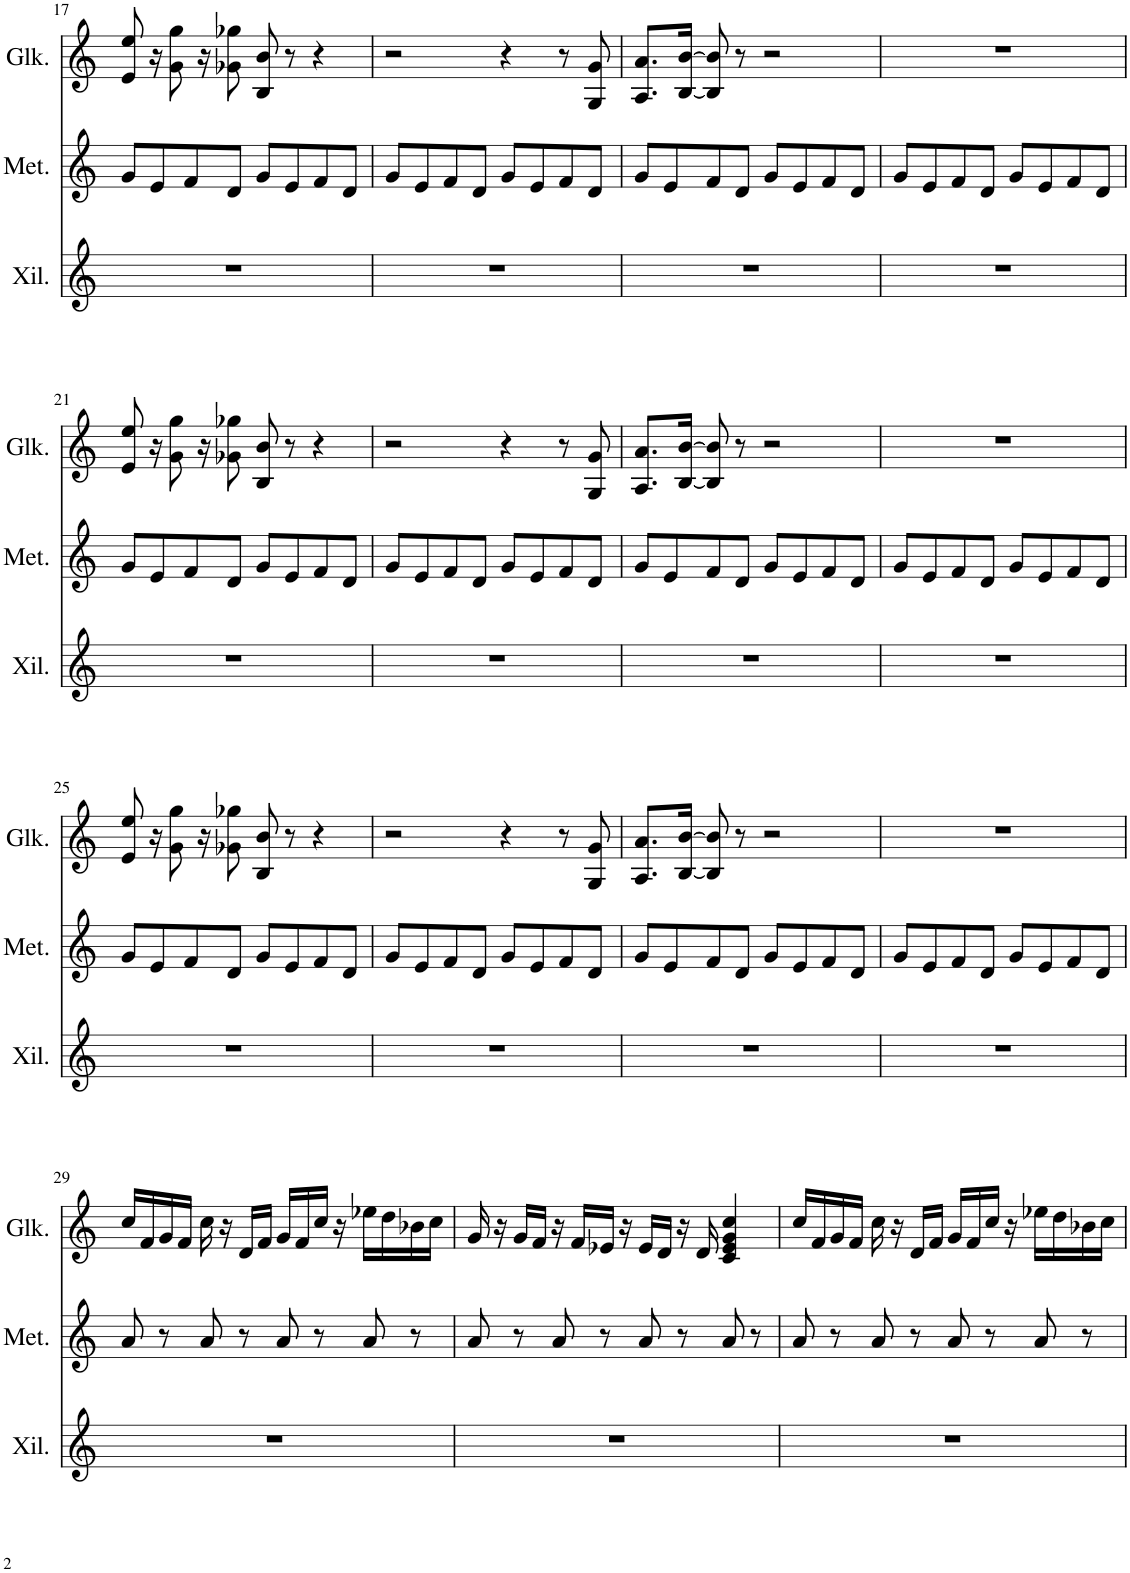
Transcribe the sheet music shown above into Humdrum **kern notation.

**kern	**kern	**kern
*part3	*part2	*part1
*staff3	*staff2	*staff1
*I"Xilófono	*I"Metalofón	*I"Glockenspiel
*I'Xil.	*I'Met.	*I'Glk.
!!LO:PB:g=z
*clefG2	*clefG2	*clefG2
*Trd-7c-12	*	*Trd-14c-24
*k[]	*k[]	*k[]
*M4/4	*M4/4	*M4/4
=17	=17	=17
1r	8g/L	8e/ 8ee/
.	8e/	16r
.	.	8g\ 8gg\
.	8f/	.
.	.	16r
.	8d/J	8g-X\ 8gg-X\
.	8g/L	8B/ 8b/
.	8e/	8r
.	8f/	4r
.	8d/J	.
=18	=18	=18
1r	8g/L	2r
.	8e/	.
.	8f/	.
.	8d/J	.
.	8g/L	4r
.	8e/	.
.	8f/	8r
.	8d/J	8G/ 8g/
=19	=19	=19
1r	8g/L	8.A/ 8.a/L
.	8e/	.
.	.	[16B/ [16b/Jk
.	8f/	8B/] 8b/]
.	8d/J	8r
.	8g/L	2r
.	8e/	.
.	8f/	.
.	8d/J	.
=20	=20	=20
1r	8g/L	1r
.	8e/	.
.	8f/	.
.	8d/J	.
.	8g/L	.
.	8e/	.
.	8f/	.
.	8d/J	.
!!LO:LB:g=z
=21	=21	=21
1r	8g/L	8e/ 8ee/
.	8e/	16r
.	.	8g\ 8gg\
.	8f/	.
.	.	16r
.	8d/J	8g-X\ 8gg-X\
.	8g/L	8B/ 8b/
.	8e/	8r
.	8f/	4r
.	8d/J	.
=22	=22	=22
1r	8g/L	2r
.	8e/	.
.	8f/	.
.	8d/J	.
.	8g/L	4r
.	8e/	.
.	8f/	8r
.	8d/J	8G/ 8g/
=23	=23	=23
1r	8g/L	8.A/ 8.a/L
.	8e/	.
.	.	[16B/ [16b/Jk
.	8f/	8B/] 8b/]
.	8d/J	8r
.	8g/L	2r
.	8e/	.
.	8f/	.
.	8d/J	.
=24	=24	=24
1r	8g/L	1r
.	8e/	.
.	8f/	.
.	8d/J	.
.	8g/L	.
.	8e/	.
.	8f/	.
.	8d/J	.
!!LO:LB:g=z
=25	=25	=25
1r	8g/L	8e/ 8ee/
.	8e/	16r
.	.	8g\ 8gg\
.	8f/	.
.	.	16r
.	8d/J	8g-X\ 8gg-X\
.	8g/L	8B/ 8b/
.	8e/	8r
.	8f/	4r
.	8d/J	.
=26	=26	=26
1r	8g/L	2r
.	8e/	.
.	8f/	.
.	8d/J	.
.	8g/L	4r
.	8e/	.
.	8f/	8r
.	8d/J	8G/ 8g/
=27	=27	=27
1r	8g/L	8.A/ 8.a/L
.	8e/	.
.	.	[16B/ [16b/Jk
.	8f/	8B/] 8b/]
.	8d/J	8r
.	8g/L	2r
.	8e/	.
.	8f/	.
.	8d/J	.
=28	=28	=28
1r	8g/L	1r
.	8e/	.
.	8f/	.
.	8d/J	.
.	8g/L	.
.	8e/	.
.	8f/	.
.	8d/J	.
!!LO:LB:g=z
=29	=29	=29
1r	8a/	16cc/LL
.	.	16f/
.	8r	16g/
.	.	16f/JJ
.	8a/	16cc\
.	.	16r
.	8r	16d/LL
.	.	16f/JJ
.	8a/	16g/LL
.	.	16f/
.	8r	16cc/JJ
.	.	16r
.	8a/	16ee-X\LL
.	.	16dd\
.	8r	16b-X\
.	.	16cc\JJ
=30	=30	=30
1r	8a/	16g/
.	.	16r
.	8r	16g/LL
.	.	16f/JJ
.	8a/	16r
.	.	16f/LL
.	8r	16e-X/JJ
.	.	16r
.	8a/	16e-/LL
.	.	16d/JJ
.	8r	16r
.	.	16d/
.	8a/	4c/ 4e-/ 4g/ 4cc/
.	8r	.
=31	=31	=31
1r	8a/	16cc/LL
.	.	16f/
.	8r	16g/
.	.	16f/JJ
.	8a/	16cc\
.	.	16r
.	8r	16d/LL
.	.	16f/JJ
.	8a/	16g/LL
.	.	16f/
.	8r	16cc/JJ
.	.	16r
.	8a/	16ee-X\LL
.	.	16dd\
.	8r	16b-X\
.	.	16cc\JJ
=	=	=
*-	*-	*-
